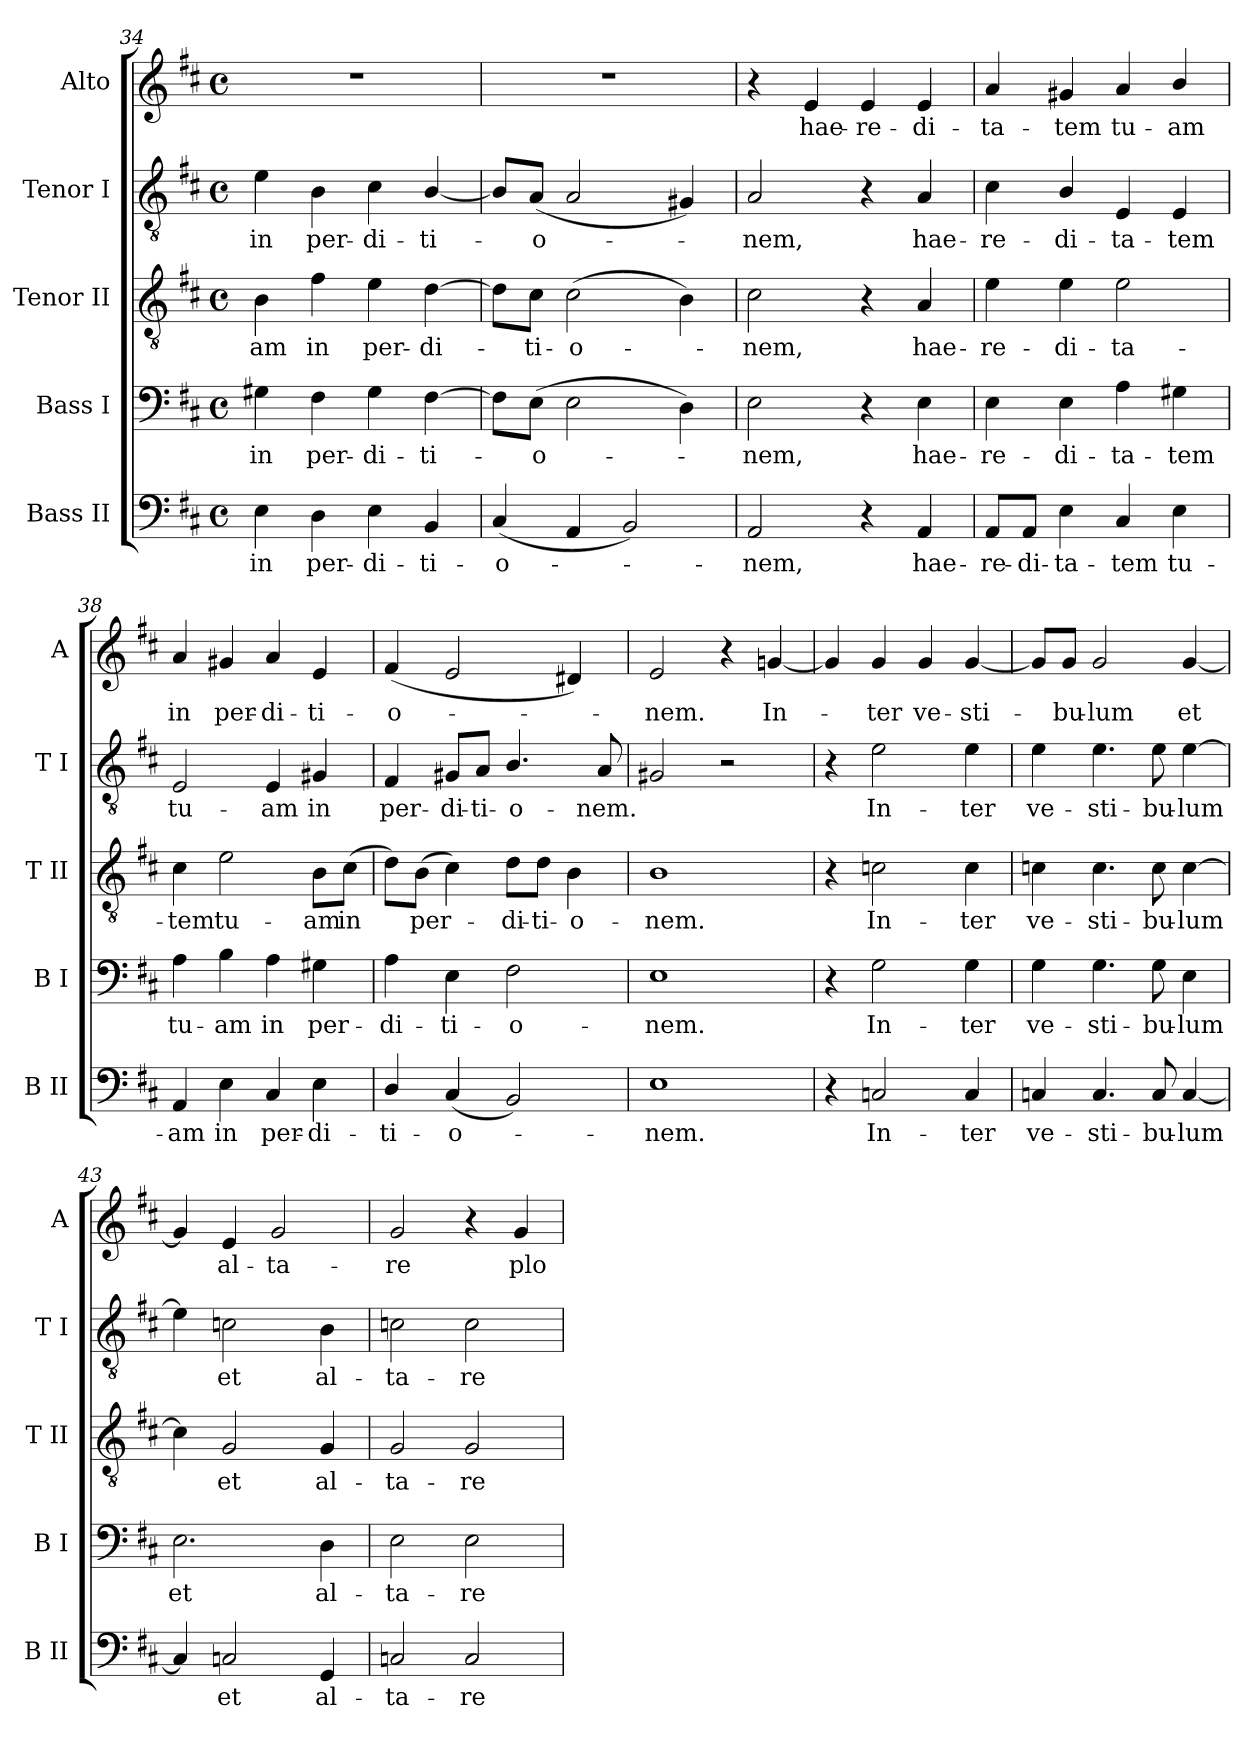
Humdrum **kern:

**kern	**text	**kern	**text	**kern	**text	**kern	**text	**kern	**text
*part5	*part5	*part4	*part4	*part3	*part3	*part2	*part2	*part1	*part1
*staff5	*staff5	*staff4	*staff4	*staff3	*staff3	*staff2	*staff2	*staff1	*staff1
*I"Bass II	*	*I"Bass I	*	*I"Tenor II	*	*I"Tenor I	*	*I"Alto	*
*I'B II	*	*I'B I	*	*I'T II	*	*I'T I	*	*I'A	*
!!LO:PB:g=z
*clefF4	*	*clefF4	*	*clefGv2	*	*clefGv2	*	*clefG2	*
*k[f#c#]	*	*k[f#c#]	*	*k[f#c#]	*	*k[f#c#]	*	*k[f#c#]	*
*D:	*	*D:	*	*D:	*	*D:	*	*D:	*
*M4/4	*	*M4/4	*	*M4/4	*	*M4/4	*	*M4/4	*
*met(c)	*	*met(c)	*	*met(c)	*	*met(c)	*	*met(c)	*
=34	=34	=34	=34	=34	=34	=34	=34	=34	=34
!	!LO:LY:b	!	!LO:LY:b	!	!LO:LY:b	!	!LO:LY:b	!	!
4E\	in	4G#X\	in	4B\	-am	4e\	in	1r	.
!	!LO:LY:b	!	!LO:LY:b	!	!LO:LY:b	!	!LO:LY:b	!	!
4D\	per-	4F#\	per-	4f#\	in	4B\	per-	.	.
!	!LO:LY:b	!	!LO:LY:b	!	!LO:LY:b	!	!LO:LY:b	!	!
4E\	-di-	4G#\	-di-	4e\	per-	4c#\	-di-	.	.
!	!LO:LY:b	!	!LO:LY:b	!	!LO:LY:b	!	!LO:LY:b	!	!
4BB/	-ti-	[4F#\	-ti-	[4d\	-di-	[4B/	-ti-	.	.
=35	=35	=35	=35	=35	=35	=35	=35	=35	=35
!	!LO:LY:b	!	!	!	!	!	!	!	!
(<4C#/	-o-	8F#\L]	.	8d\L]	.	8B/L]	.	1r	.
!	!	!	!LO:LY:b	!	!LO:LY:b	!	!LO:LY:b	!	!
.	.	(>8E\J	o-	8c#\J	ti-	(<8A/J	o-	.	.
!	!	!	!	!	!LO:LY:b	!	!	!	!
4AA/	.	2E\	.	(>2c#\	-o-	2A/	.	.	.
2BB/)	.	.	.	.	.	.	.	.	.
.	.	4D\)	.	4B\)	.	4G#X/)	.	.	.
=36	=36	=36	=36	=36	=36	=36	=36	=36	=36
!	!LO:LY:b	!	!LO:LY:b	!	!LO:LY:b	!	!LO:LY:b	!	!
2AA/	nem,	2E\	nem,	2c#\	nem,	2A/	nem,	4r	.
!	!	!	!	!	!	!	!	!	!LO:LY:b
.	.	.	.	.	.	.	.	4e/	hae-
!	!	!	!	!	!	!	!	!	!LO:LY:b
4r	.	4r	.	4r	.	4r	.	4e/	-re-
!	!LO:LY:b	!	!LO:LY:b	!	!LO:LY:b	!	!LO:LY:b	!	!LO:LY:b
4AA/	hae-	4E\	hae-	4A/	hae-	4A/	hae-	4e/	-di-
=37	=37	=37	=37	=37	=37	=37	=37	=37	=37
!	!LO:LY:b	!	!LO:LY:b	!	!LO:LY:b	!	!LO:LY:b	!	!LO:LY:b
8AA/L	-re-	4E\	-re-	4e\	-re-	4c#\	-re-	4a/	-ta-
!	!LO:LY:b	!	!	!	!	!	!	!	!
8AA/J	-di-	.	.	.	.	.	.	.	.
!	!LO:LY:b	!	!LO:LY:b	!	!LO:LY:b	!	!LO:LY:b	!	!LO:LY:b
4E\	-ta-	4E\	-di-	4e\	-di-	4B/	-di-	4g#X/	-tem
!	!LO:LY:b	!	!LO:LY:b	!	!LO:LY:b	!	!LO:LY:b	!	!LO:LY:b
4C#/	-tem	4A\	-ta-	2e\	-ta-	4E/	-ta-	4a/	tu-
!	!LO:LY:b	!	!LO:LY:b	!	!	!	!LO:LY:b	!	!LO:LY:b
4E\	tu-	4G#X\	-tem	.	.	4E/	-tem	4b/	-am
=38	=38	=38	=38	=38	=38	=38	=38	=38	=38
!	!LO:LY:b	!	!LO:LY:b	!	!LO:LY:b	!	!LO:LY:b	!	!LO:LY:b
4AA/	-am	4A\	tu-	4c#\	-tem	2E/	tu-	4a/	in
!	!LO:LY:b	!	!LO:LY:b	!	!LO:LY:b	!	!	!	!LO:LY:b
4E\	in	4B\	-am	2e\	tu-	.	.	4g#X/	per-
!	!LO:LY:b	!	!LO:LY:b	!	!	!	!LO:LY:b	!	!LO:LY:b
4C#/	per-	4A\	in	.	.	4E/	-am	4a/	-di-
!	!LO:LY:b	!	!LO:LY:b	!	!LO:LY:b	!	!LO:LY:b	!	!LO:LY:b
4E\	-di-	4G#X\	per-	8B\L	-am	4G#X/	in	4e/	-ti-
!	!	!	!	!	!LO:LY:b	!	!	!	!
.	.	.	.	(>8c#\J	in	.	.	.	.
=39	=39	=39	=39	=39	=39	=39	=39	=39	=39
!	!LO:LY:b	!	!LO:LY:b	!	!	!	!LO:LY:b	!	!LO:LY:b
4D/	-ti-	4A\	-di-	8d\L)	.	4F#/	per-	(<4f#/	-o-
!	!	!	!	!	!LO:LY:b	!	!	!	!
.	.	.	.	(>8B\J	per-	.	.	.	.
!	!LO:LY:b	!	!LO:LY:b	!	!	!	!LO:LY:b	!	!
(<4C#/	-o-	4E\	-ti-	4c#\)	.	8G#X/L	-di-	2e/	.
!	!	!	!	!	!	!	!LO:LY:b	!	!
.	.	.	.	.	.	8A/J	-ti-	.	.
!	!	!	!LO:LY:b	!	!LO:LY:b	!	!LO:LY:b	!	!
2BB/)	.	2F#\	-o-	8d\L	di-	4.B/	-o-	.	.
!	!	!	!	!	!LO:LY:b	!	!	!	!
.	.	.	.	8d\J	-ti-	.	.	.	.
!	!	!	!	!	!LO:LY:b	!	!	!	!
.	.	.	.	4B\	-o-	.	.	4d#X/)	.
!	!	!	!	!	!	!	!LO:LY:b	!	!
.	.	.	.	.	.	8A/	-nem.	.	.
!!LO:LB:g=z
=40	=40	=40	=40	=40	=40	=40	=40	=40	=40
!	!LO:LY:b	!	!LO:LY:b	!	!LO:LY:b	!	!	!	!LO:LY:b
1E	nem.	1E	-nem.	1B	-nem.	2G#X/	.	2e/	nem.
.	.	.	.	.	.	2r	.	4r	.
!	!	!	!	!	!	!	!	!	!LO:LY:b
.	.	.	.	.	.	.	.	[4gni/	In-
=41	=41	=41	=41	=41	=41	=41	=41	=41	=41
4r	.	4r	.	4r	.	4r	.	4g/]	.
!	!LO:LY:b	!	!LO:LY:b	!	!LO:LY:b	!	!LO:LY:b	!	!LO:LY:b
2Cn/	In-	2G\	In-	2cn\	In-	2e\	In-	4g/	ter
!	!	!	!	!	!	!	!	!	!LO:LY:b
.	.	.	.	.	.	.	.	4g/	ve-
!	!LO:LY:b	!	!LO:LY:b	!	!LO:LY:b	!	!LO:LY:b	!	!LO:LY:b
4C/	-ter	4G\	-ter	4c\	-ter	4e\	-ter	[4g/	-sti-
=42	=42	=42	=42	=42	=42	=42	=42	=42	=42
!	!LO:LY:b	!	!LO:LY:b	!	!LO:LY:b	!	!LO:LY:b	!	!
4Cn/	ve-	4G\	ve-	4cn\	ve-	4e\	ve-	8g/L]	.
!	!	!	!	!	!	!	!	!	!LO:LY:b
.	.	.	.	.	.	.	.	8g/J	bu-
!	!LO:LY:b	!	!LO:LY:b	!	!LO:LY:b	!	!LO:LY:b	!	!LO:LY:b
4.C/	-sti-	4.G\	-sti-	4.c\	-sti-	4.e\	-sti-	2g/	-lum
!	!LO:LY:b	!	!LO:LY:b	!	!LO:LY:b	!	!LO:LY:b	!	!
8C/	-bu-	8G\	-bu-	8c\	-bu-	8e\	-bu-	.	.
!	!LO:LY:b	!	!LO:LY:b	!	!LO:LY:b	!	!LO:LY:b	!	!LO:LY:b
[4C/	-lum	4E\	-lum	[4c\	-lum	[4e\	-lum	[4g/	et
=43	=43	=43	=43	=43	=43	=43	=43	=43	=43
!	!	!	!LO:LY:b	!	!	!	!	!	!
4C/]	.	2.E\	et	4c\]	.	4e\]	.	4g/]	.
!	!LO:LY:b	!	!	!	!LO:LY:b	!	!LO:LY:b	!	!LO:LY:b
2Cn/	et	.	.	2G/	et	2cn\	et	4e/	al-
!	!	!	!	!	!	!	!	!	!LO:LY:b
.	.	.	.	.	.	.	.	2g/	-ta-
!	!LO:LY:b	!	!LO:LY:b	!	!LO:LY:b	!	!LO:LY:b	!	!
4GG/	al-	4D\	al-	4G/	al-	4B\	al-	.	.
=44	=44	=44	=44	=44	=44	=44	=44	=44	=44
!	!LO:LY:b	!	!LO:LY:b	!	!LO:LY:b	!	!LO:LY:b	!	!LO:LY:b
2Cn/	-ta-	2E\	-ta-	2G/	-ta-	2cn\	-ta-	2g/	-re
!	!LO:LY:b	!	!LO:LY:b	!	!LO:LY:b	!	!LO:LY:b	!	!
2C/	-re	2E\	-re	2G/	-re	2c\	-re	4r	.
!	!	!	!	!	!	!	!	!	!LO:LY:b
.	.	.	.	.	.	.	.	4g/	plo-
=	=	=	=	=	=	=	=	=	=
*-	*-	*-	*-	*-	*-	*-	*-	*-	*-
